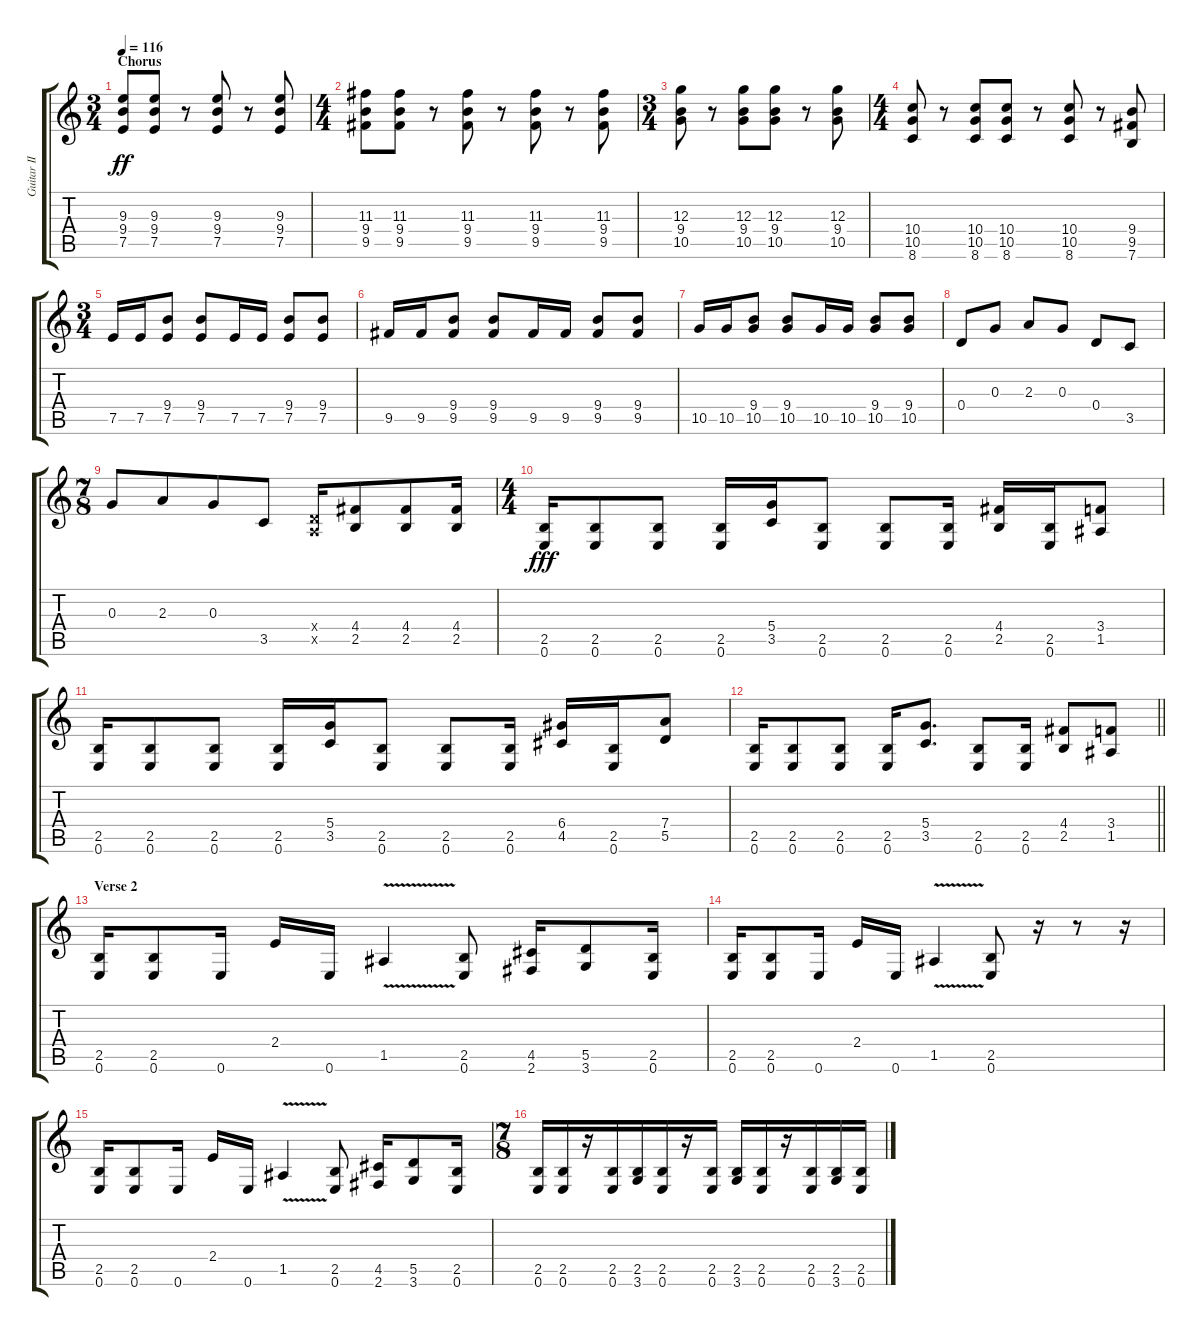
\track ("Guitar II" "Guitar II") {instrument distortionguitar}
\staff {score tabs}
\tuning (E4 B3 G3 D3 A2 E2) {hide}
\ts (3 4)
\section ("" "Chorus")
\tempo 116
\clef g2
\ks c
(9.3 9.4 7.5).8{dy ff} (9.3 9.4 7.5).8 r.8 (9.3 9.4 7.5).8 r.8 (9.3 9.4 7.5).8 |
\ts (4 4)
(11.3 9.4 9.5).8 (11.3 9.4 9.5).8 r.8 (11.3 9.4 9.5).8 r.8 (11.3 9.4 9.5).8 r.8 (11.3 9.4 9.5).8 |
\ts (3 4)
(12.3 9.4 10.5).8 r.8 (12.3 9.4 10.5).8 (12.3 9.4 10.5).8 r.8 (12.3 9.4 10.5).8 |
\ts (4 4)
(10.4 10.5 8.6).8 r.8 (10.4 10.5 8.6).8 (10.4 10.5 8.6).8 r.8 (10.4 10.5 8.6).8 r.8 (9.4 9.5 7.6).8 |
\ts (3 4)
7.5.16 7.5.16 (9.4 7.5).8 (9.4 7.5).8 7.5.16 7.5.16 (9.4 7.5).8 (9.4 7.5).8 |
9.5.16 9.5.16 (9.4 9.5).8 (9.4 9.5).8 9.5.16 9.5.16 (9.4 9.5).8 (9.4 9.5).8 |
10.5.16 10.5.16 (9.4 10.5).8 (9.4 10.5).8 10.5.16 10.5.16 (9.4 10.5).8 (9.4 10.5).8 |
0.4.8 0.3.8 2.3.8 0.3.8 0.4.8 3.5.8 |
\ts (7 8)
0.3.8 2.3.8 0.3.8 3.5.8 (0.4{x} 0.5{x}).16 (4.4 2.5).8 (4.4 2.5).8 (4.4 2.5).16 |
\ts (4 4)
(2.5 0.6).16{dy fff} (2.5 0.6).8 (2.5 0.6).8 (2.5 0.6).16 (5.4 3.5).16 (2.5 0.6).8 (2.5 0.6).8 (2.5 0.6).16 (4.4 2.5).16 (2.5 0.6).16 (3.4 1.5).8 |
(2.5 0.6).16 (2.5 0.6).8 (2.5 0.6).8 (2.5 0.6).16 (5.4 3.5).16 (2.5 0.6).8 (2.5 0.6).8 (2.5 0.6).16 (6.4 4.5).16 (2.5 0.6).16 (7.4 5.5).8 |
\barLineRight lightlight
(2.5 0.6).16 (2.5 0.6).8 (2.5 0.6).8 (2.5 0.6).16 (5.4 3.5).8{d} (2.5 0.6).8 (2.5 0.6).16 (4.4 2.5).8 (3.4 1.5).8 |
\section ("" "Verse 2")
(2.5 0.6).16 (2.5 0.6).8 0.6.16 2.4.16 0.6.16 1.5{v}.4 (2.5 0.6).8 (4.5 2.6).16 (5.5 3.6).8 (2.5 0.6).16 |
(2.5 0.6).16 (2.5 0.6).8 0.6.16 2.4.16 0.6.16 1.5{v}.4 (2.5 0.6).8 r.16 r.8 r.16 |
(2.5 0.6).16 (2.5 0.6).8 0.6.16 2.4.16 0.6.16 1.5{v}.4 (2.5 0.6).8 (4.5 2.6).16 (5.5 3.6).8 (2.5 0.6).16 |
\ts (7 8)
(2.5 0.6).16 (2.5 0.6).16 r.16 (2.5 0.6).16 (2.5 3.6).16 (2.5 0.6).16 r.16 (2.5 0.6).16 (2.5 3.6).16 (2.5 0.6).16 r.16 (2.5 0.6).16 (2.5 3.6).16 (2.5 0.6).16
